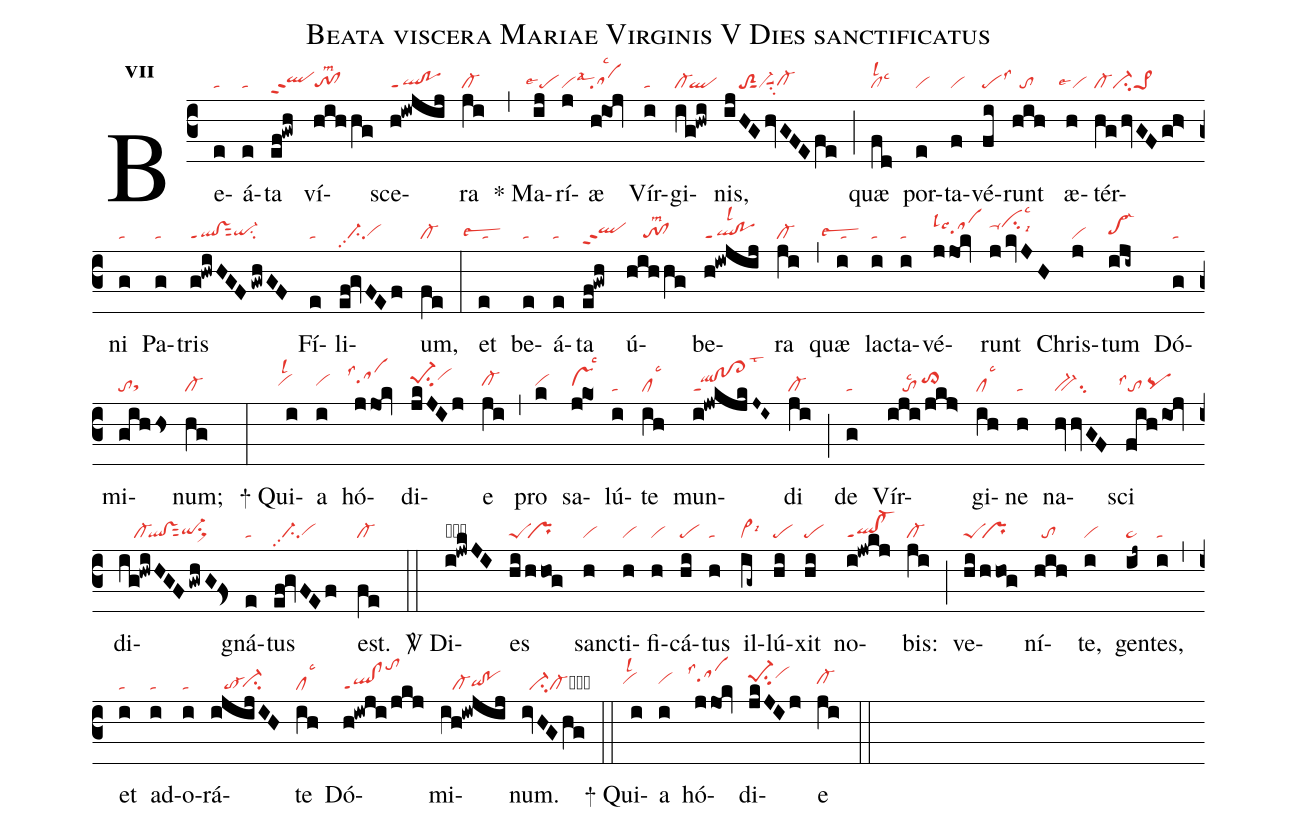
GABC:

name:Beata viscera Mariae Virginis V Dies sanctificatus;
office-part:re;
mode:7;
nabc-lines:1;
%%
initial-style: 1;
name: Beata viscera Mariae;
mode: 7;
office-part: Responsorium;
annotation: Resp.;
annotation: vii;
nabc-lines: 1;
%%
(c3) Be(e|ta)á(e|ta)ta(ef!gwh|qlhhppt2) ví(hihhg|to!cllsm2)sce(h!iwjij|ql!poppt1)ra(ji|cl-) (,) <sp>*</sp> Ma(ij|``pelse4)rí(j|vilsal3)æ(h!ioj|salsc2) Vír(i|ta)gi(ig!hwi|cl-`ql)nis,(ijHGhvGFEfe|////toS2sut1vi-suu1su2cl-hg) (;) quæ(fd|cllsl2lsc3) por(e|vi)ta(f|vi)vé(fi|pelss3)runt(hih|//to) æ(h|``vilse4)tér(hg/hvGFgh>|cl-ci-pe>1)ni(g|ta) Pa(g|ta)tris(g!hwiHGF/gwhGF|ql!vsppt1sut2qi-hgsu2) Fí(e|ta)li(ef!gvFEf|//ci-pp2vihg)um,(fe|cl-) (:) et(e|````talsew2) be(e|ta)á(e|ta)ta(ef!gwh|qlhhppt2) ú(hihhg|////to!cllsm2)be(h!iwjij|ql!poppt1lsl2)ra(ji|cl-) (,) quæ(i|````talsew2) lac(i|ta)ta(i|ta)vé(jjok|sahhlslc4)runt(j/kvJH|ta-hjcihjlsc3lsi9) Chris(j|vi)tum(iji~|pe->hh) Dó(g|ta)mi(gihhs|tosthg)num;(hg|cl-) (:)
<sp>+</sp> Qui(i|``vihhlsl2)a(i|vihh) hó(jjok|``sahilss4)di(jkJIj|pe-1hisu2vihj)e(ji|cl-hh) (,) pro(k|vihh) sa(jkO1|vshhlsc3)lú(i|ta)te(ih|cllsc3) mun(i!jwkjkJ~I~|ql!cl!cl>ppt1lst3)di(ji|cl-) (;) de(g|ta) Vír(iji/jkj>|////tolsc2/to>hi)gi(ih|cllsc3)ne(h|ta) na(hvhvGF|bv-su2)sci(fihioj|``tolss1/pqhg) di(ig!hwiHGF/gwhG!Fs>|////cl-`ql!vssut2qi-hgsu1sux1)gná(e|ta)tus(ef!gvFEf|//ci-pp2vihg) est.(fe|cl-) (::)

<sp>V/</sp> Di(i!jwkJI|obql-hippt1su2)es(hi/hhog|peS`pr) sanc(h|vi)ti(h|vi)fi(h|vi)cá(hi|pe)tus(h|ta) il(ig~|vi>lsi6)lú(hi|pe)xit(hi|pe) no(i!jwkj|ql!cl-ppt1)bis:(ji|cl-) (;) ve(hi/hhog|peS`pr)ní(hih|//to)te,(i|vi) gen(ij~|ta>)tes,(i|ta) (,) et(i|ta) ad(i|ta)o(i|ta)rá(ijijIH|///to-`ci-hg)te(ih|cllsc3) Dó(h!iwji/jkj|ql!clppt1tohm)mi(ih!iwjij|///cl-qihg!pohg)num.(ivHGhg|//ci-cl-cb) (::)
<sp>+</sp> Qui(i|``vihhlsl2)a(i|vihh) hó(jjok|``sahilss4)di(jkJIj|pe-1hisu2vihj)e(ji|cl-hh) (::)
